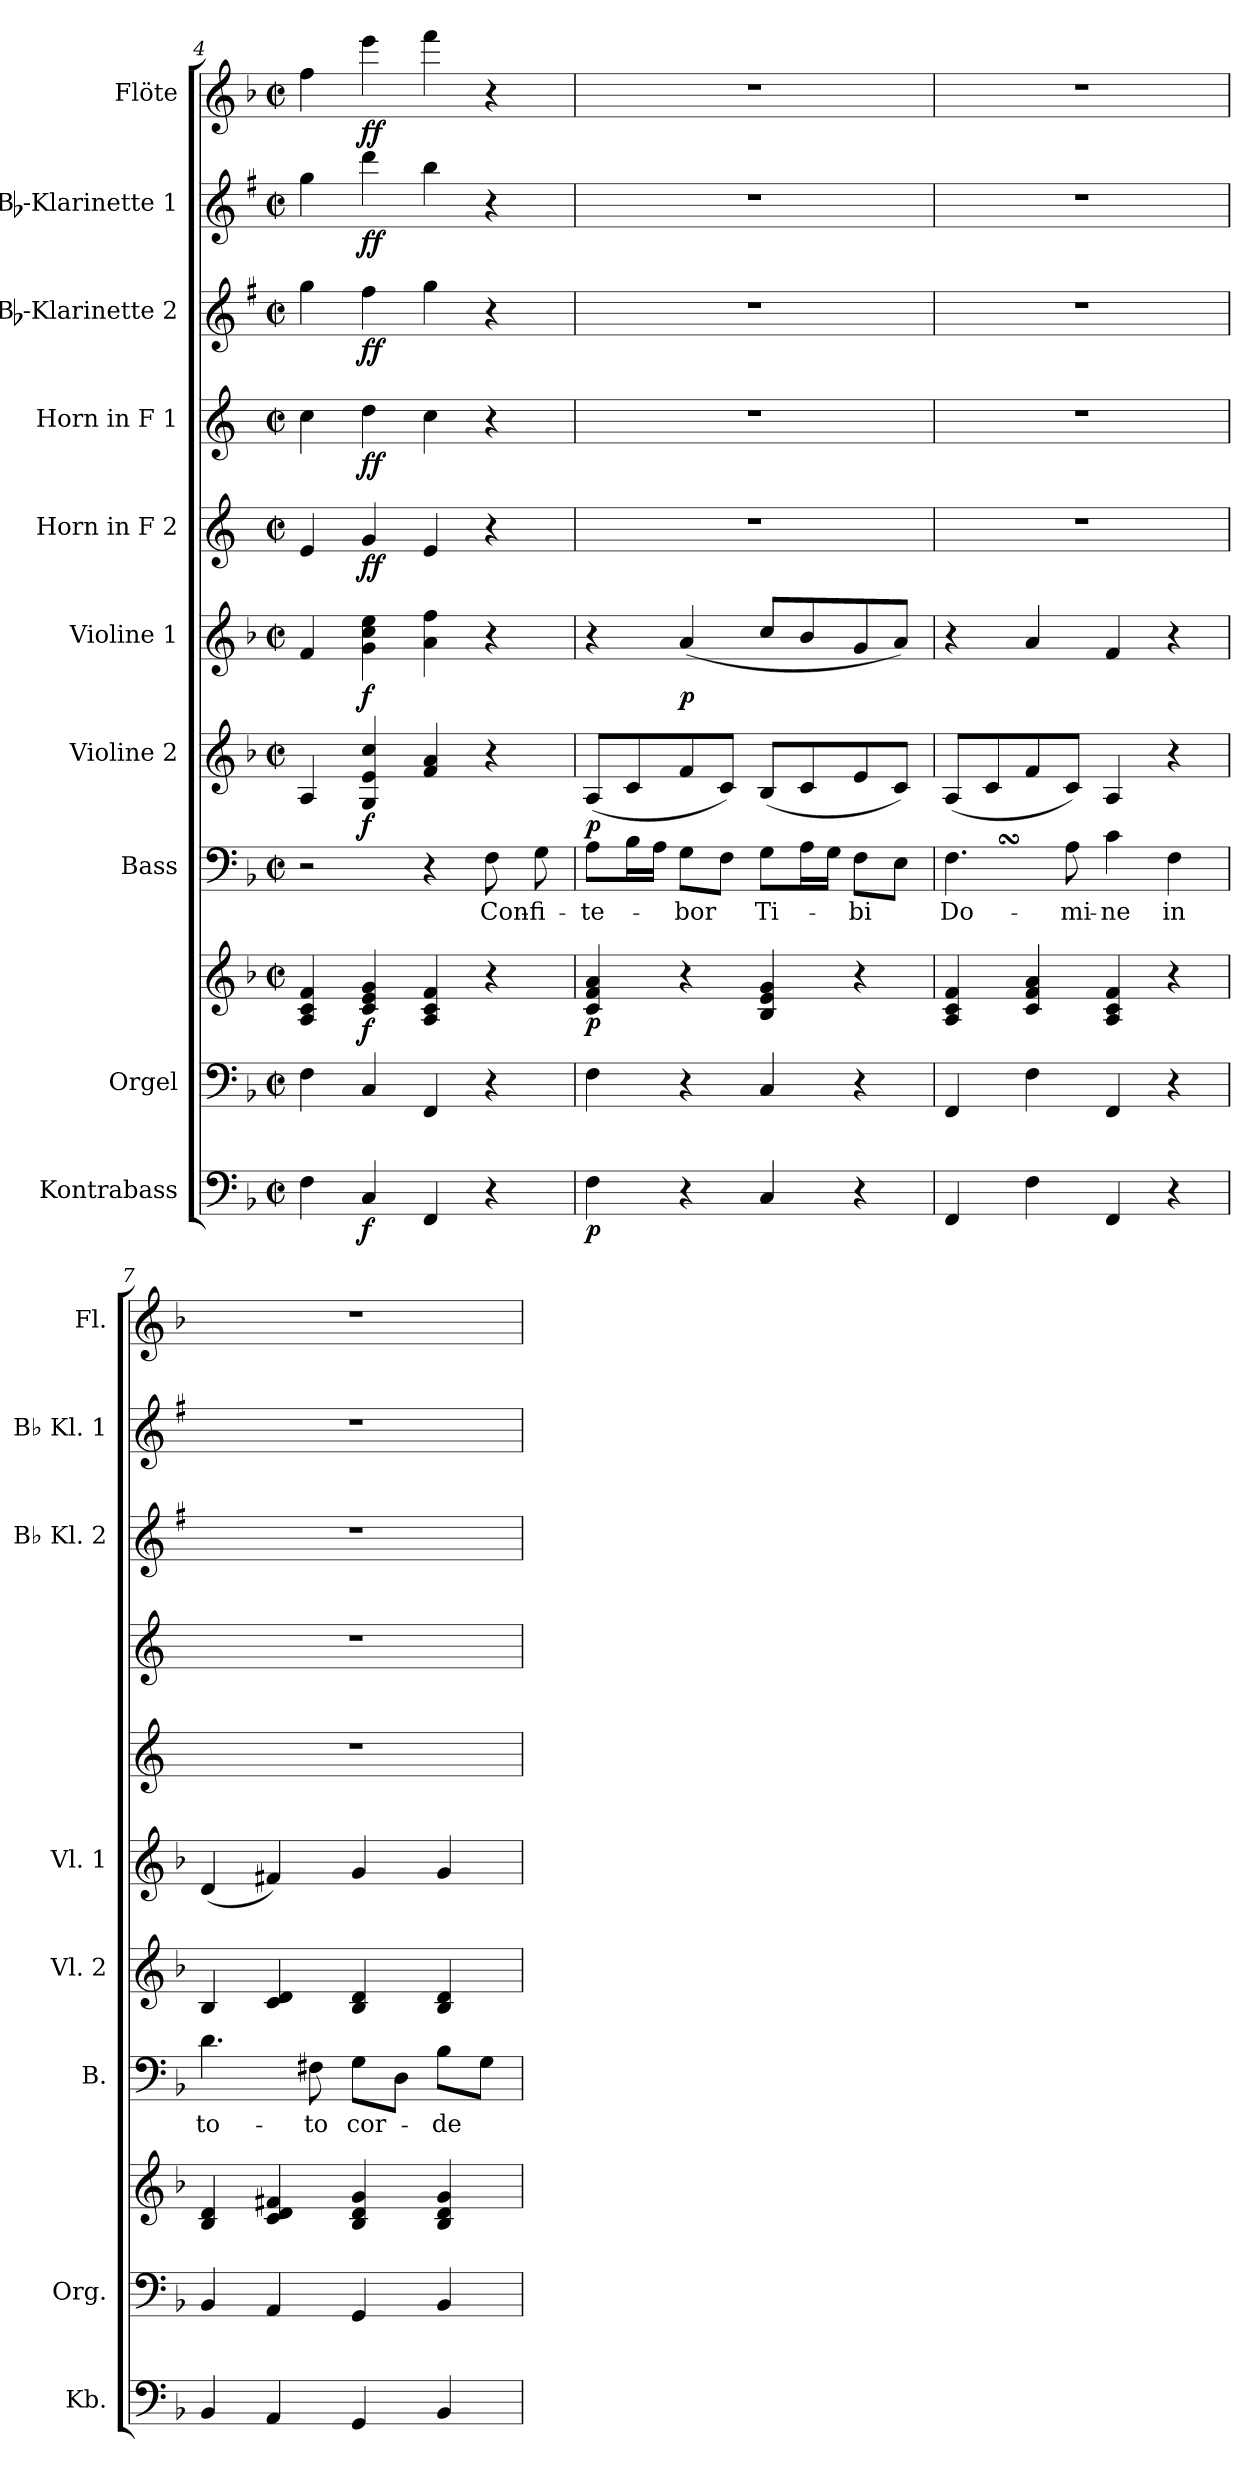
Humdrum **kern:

**kern	**dynam	**kern	**kern	**dynam	**kern	**text	**kern	**dynam	**kern	**dynam	**kern	**dynam	**kern	**dynam	**kern	**dynam	**kern	**dynam	**kern	**dynam
*part10	*part10	*part9	*part9	*part9	*part8	*part8	*part7	*part7	*part6	*part6	*part5	*part5	*part4	*part4	*part3	*part3	*part2	*part2	*part1	*part1
*staff11	*staff11	*staff10	*staff9	*staff9/10	*staff8	*staff8	*staff7	*staff7	*staff6	*staff6	*staff5	*staff5	*staff4	*staff4	*staff3	*staff3	*staff2	*staff2	*staff1	*staff1
*I"Kontrabass	*	*I"Orgel	*	*	*I"Bass	*	*I"Violine 2	*	*I"Violine 1	*	*I"Horn in F 2	*	*I"Horn in F 1	*	*I"Bb-Klarinette 2	*	*I"Bb-Klarinette 1	*	*I"Flöte	*
*I'Kb.	*	*I'Org.	*	*	*I'B.	*	*I'Vl. 2	*	*I'Vl. 1	*	*	*	*	*	*I'Bb Kl. 2	*	*I'Bb Kl. 1	*	*I'Fl.	*
*clefF4	*	*clefF4	*clefG2	*	*clefF4	*	*clefG2	*	*clefG2	*	*clefG2	*	*clefG2	*	*clefG2	*	*clefG2	*	*clefG2	*
*ITrd7c12	*	*	*	*	*	*	*	*	*	*	*ITrd4c7	*	*ITrd4c7	*	*ITrd1c2	*	*ITrd1c2	*	*	*
*k[b-]	*	*k[b-]	*k[b-]	*	*k[b-]	*	*k[b-]	*	*k[b-]	*	*k[b-]	*	*k[b-]	*	*k[b-]	*	*k[b-]	*	*k[b-]	*
*F:	*	*F:	*F:	*	*F:	*	*F:	*	*F:	*	*F:	*	*F:	*	*F:	*	*F:	*	*F:	*
*M2/2	*	*M2/2	*M2/2	*	*M2/2	*	*M2/2	*	*M2/2	*	*M2/2	*	*M2/2	*	*M2/2	*	*M2/2	*	*M2/2	*
*met(c|)	*	*met(c|)	*met(c|)	*	*met(c|)	*	*met(c|)	*	*met(c|)	*	*met(c|)	*	*met(c|)	*	*met(c|)	*	*met(c|)	*	*met(c|)	*
=4	=4	=4	=4	=4	=4	=4	=4	=4	=4	=4	=4	=4	=4	=4	=4	=4	=4	=4	=4	=4
4FF\	.	4F\	4A/ 4c/ 4f/	.	2r	.	4A/	.	4f/	.	4A/	.	4f\	.	4ff\	.	4ff\	.	4ff\	.
!	!LO:DY:b	!	!	!LO:DY:b	!	!	!	!LO:DY:b	!	!LO:DY:b	!	!LO:DY:b	!	!LO:DY:b	!	!LO:DY:b	!	!LO:DY:b	!	!LO:DY:b
4CC/	f	4C/	4c/ 4e/ 4g/	f	.	.	4G/ 4e/ 4cc/	f	4g\ 4cc\ 4ee\	f	4c/	ff	4g\	ff	4ee\	ff	4ccc\	ff	4eee\	ff
4FFF/	.	4FF/	4A/ 4c/ 4f/	.	4r	.	4f/ 4a/	.	4a\ 4ff\	.	4A/	.	4f\	.	4ff\	.	4aa\	.	4fff\	.
!	!	!	!	!	!	!LO:LY:b	!	!	!	!	!	!	!	!	!	!	!	!	!	!
4r	.	4r	4r	.	8F\	Con-	4r	.	4r	.	4r	.	4r	.	4r	.	4r	.	4r	.
!	!	!	!	!	!	!LO:LY:b	!	!	!	!	!	!	!	!	!	!	!	!	!	!
.	.	.	.	.	8G\	-fi-	.	.	.	.	.	.	.	.	.	.	.	.	.	.
!!LO:PB:g=z
=5	=5	=5	=5	=5	=5	=5	=5	=5	=5	=5	=5	=5	=5	=5	=5	=5	=5	=5	=5	=5
!	!LO:DY:b	!	!	!LO:DY:b	!	!LO:LY:b	!	!LO:DY:b	!	!	!	!	!	!	!	!	!	!	!	!
4FF\	p	4F\	4c/ 4f/ 4a/	p	8A\L	-te-	(<8A/L	p	4r	.	1r	.	1r	.	1r	.	1r	.	1r	.
.	.	.	.	.	16B-\L	.	8c/	.	.	.	.	.	.	.	.	.	.	.	.	.
.	.	.	.	.	16A\JJ	.	.	.	.	.	.	.	.	.	.	.	.	.	.	.
!	!	!	!	!	!	!LO:LY:b	!	!	!	!LO:DY:b	!	!	!	!	!	!	!	!	!	!
4r	.	4r	4r	.	8G\L	-bor	8f/	.	(<4a/	p	.	.	.	.	.	.	.	.	.	.
.	.	.	.	.	8F\J	.	8c/J)	.	.	.	.	.	.	.	.	.	.	.	.	.
!	!	!	!	!	!	!LO:LY:b	!	!	!	!	!	!	!	!	!	!	!	!	!	!
4CC/	.	4C/	4B-/ 4e/ 4g/	.	8G\L	Ti-	(<8B-/L	.	8cc/L	.	.	.	.	.	.	.	.	.	.	.
.	.	.	.	.	16A\L	.	8c/	.	8b-/	.	.	.	.	.	.	.	.	.	.	.
.	.	.	.	.	16G\JJ	.	.	.	.	.	.	.	.	.	.	.	.	.	.	.
!	!	!	!	!	!	!LO:LY:b	!	!	!	!	!	!	!	!	!	!	!	!	!	!
4r	.	4r	4r	.	8F\L	-bi	8e/	.	8g/	.	.	.	.	.	.	.	.	.	.	.
.	.	.	.	.	8E\J	.	8c/J)	.	8a/J)	.	.	.	.	.	.	.	.	.	.	.
=6	=6	=6	=6	=6	=6	=6	=6	=6	=6	=6	=6	=6	=6	=6	=6	=6	=6	=6	=6	=6
!	!	!	!	!	!	!LO:LY:b	!	!	!	!	!	!	!	!	!	!	!	!	!	!
4FFF/	.	4FF/	4A/ 4c/ 4f/	.	4.FSSs\	Do-	(<8A/L	.	4r	.	1r	.	1r	.	1r	.	1r	.	1r	.
.	.	.	.	.	.	.	8c/	.	.	.	.	.	.	.	.	.	.	.	.	.
4FF\	.	4F\	4c/ 4f/ 4a/	.	.	.	8f/	.	4a/	.	.	.	.	.	.	.	.	.	.	.
!	!	!	!	!	!	!LO:LY:b	!	!	!	!	!	!	!	!	!	!	!	!	!	!
.	.	.	.	.	8A\	-mi-	8c/J)	.	.	.	.	.	.	.	.	.	.	.	.	.
!	!	!	!	!	!	!LO:LY:b	!	!	!	!	!	!	!	!	!	!	!	!	!	!
4FFF/	.	4FF/	4A/ 4c/ 4f/	.	4c\	-ne	4A/	.	4f/	.	.	.	.	.	.	.	.	.	.	.
!	!	!	!	!	!	!LO:LY:b	!	!	!	!	!	!	!	!	!	!	!	!	!	!
4r	.	4r	4r	.	4F\	in	4r	.	4r	.	.	.	.	.	.	.	.	.	.	.
=7	=7	=7	=7	=7	=7	=7	=7	=7	=7	=7	=7	=7	=7	=7	=7	=7	=7	=7	=7	=7
!	!	!	!	!	!	!LO:LY:b	!	!	!	!	!	!	!	!	!	!	!	!	!	!
4BBB-/	.	4BB-/	4B-/ 4d/	.	4.d\	to-	4B-/	.	(<4d/	.	1r	.	1r	.	1r	.	1r	.	1r	.
4AAA/	.	4AA/	4c/ 4d/ 4f#X/	.	.	.	4c/ 4d/	.	4f#X/)	.	.	.	.	.	.	.	.	.	.	.
!	!	!	!	!	!	!LO:LY:b	!	!	!	!	!	!	!	!	!	!	!	!	!	!
.	.	.	.	.	8F#X\	-to	.	.	.	.	.	.	.	.	.	.	.	.	.	.
!	!	!	!	!	!	!LO:LY:b	!	!	!	!	!	!	!	!	!	!	!	!	!	!
4GGG/	.	4GG/	4B-/ 4d/ 4g/	.	8G\L	cor-	4B-/ 4d/	.	4g/	.	.	.	.	.	.	.	.	.	.	.
.	.	.	.	.	8D\J	.	.	.	.	.	.	.	.	.	.	.	.	.	.	.
!	!	!	!	!	!	!LO:LY:b	!	!	!	!	!	!	!	!	!	!	!	!	!	!
4BBB-/	.	4BB-/	4B-/ 4d/ 4g/	.	8B-\L	-de	4B-/ 4d/	.	4g/	.	.	.	.	.	.	.	.	.	.	.
.	.	.	.	.	8G\J	.	.	.	.	.	.	.	.	.	.	.	.	.	.	.
=	=	=	=	=	=	=	=	=	=	=	=	=	=	=	=	=	=	=	=	=
*-	*-	*-	*-	*-	*-	*-	*-	*-	*-	*-	*-	*-	*-	*-	*-	*-	*-	*-	*-	*-
